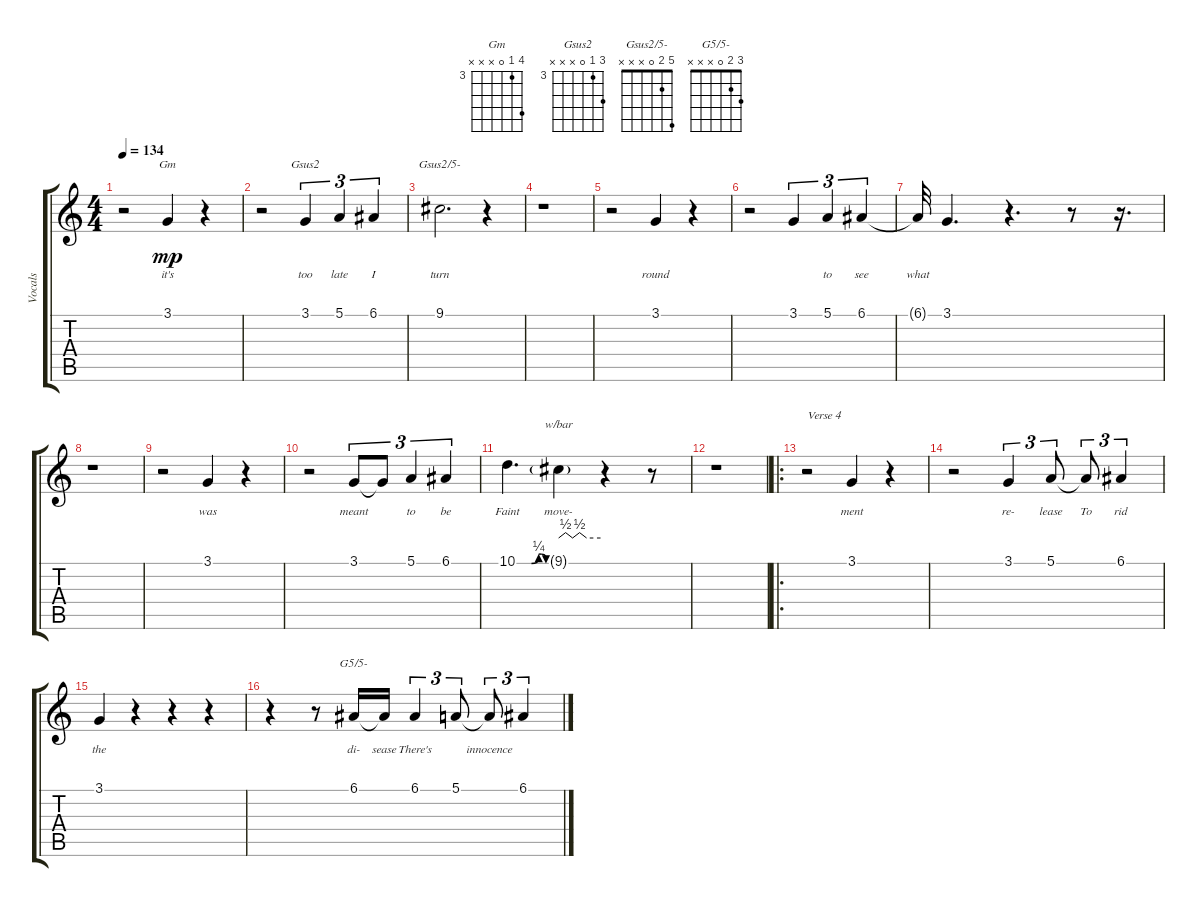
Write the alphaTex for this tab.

\track ("Vocals" "Vocals") {instrument whistle}
\staff {score tabs}
\tuning (E4 B3 G3 D3 A2 E2) {hide}
\chord ("Gm" 6 3 0 x x x) {firstfret 3}
\chord ("Gsus2" 5 3 0 x x x) {firstfret 3}
\chord ("Gsus2/5-" 5 2 0 x x x)
\chord ("G5/5-" 3 2 0 x x x)
\ts (4 4)
\tempo 134
\clef g2
\ks c
r.2{dy mp} 3.1.4{ch "Gm" lyrics (0 "it's") lyrics (1 "") lyrics (2 "") lyrics (3 "") lyrics (4 "")} r.4 |
r.2 3.1.4{tu (3 2) ch "Gsus2" lyrics (0 "too") lyrics (1 "") lyrics (2 "") lyrics (3 "") lyrics (4 "")} 5.1.4{tu (3 2) lyrics (0 "late") lyrics (1 "") lyrics (2 "") lyrics (3 "") lyrics (4 "")} 6.1.4{tu (3 2) lyrics (0 "I") lyrics (1 "") lyrics (2 "") lyrics (3 "") lyrics (4 "")} |
9.1.2{d ch "Gsus2/5-" lyrics (0 "turn") lyrics (1 "") lyrics (2 "") lyrics (3 "") lyrics (4 "")} r.4 |
r.1 |
r.2 3.1.4{lyrics (0 "round") lyrics (1 "") lyrics (2 "") lyrics (3 "") lyrics (4 "")} r.4 |
r.2 3.1.4{tu (3 2) lyrics (0 "") lyrics (1 "") lyrics (2 "") lyrics (3 "") lyrics (4 "")} 5.1.4{tu (3 2) lyrics (0 "to") lyrics (1 "") lyrics (2 "") lyrics (3 "") lyrics (4 "")} 6.1.4{tu (3 2) lyrics (0 "see") lyrics (1 "") lyrics (2 "") lyrics (3 "") lyrics (4 "")} |
6.1{t}.32{lyrics (0 "what") lyrics (1 "") lyrics (2 "") lyrics (3 "") lyrics (4 "")} 3.1.4{d lyrics (0 "") lyrics (1 "") lyrics (2 "") lyrics (3 "") lyrics (4 "")} r.4{d} r.8 r.16{d} |
r.1 |
r.2 3.1.4{lyrics (0 "was") lyrics (1 "") lyrics (2 "") lyrics (3 "") lyrics (4 "")} r.4 |
r.2 3.1.8{tu (3 2) lyrics (0 "meant") lyrics (1 "") lyrics (2 "") lyrics (3 "") lyrics (4 "")} 3.1{t}.8{tu (3 2) lyrics (0 "") lyrics (1 "") lyrics (2 "") lyrics (3 "") lyrics (4 "")} 5.1.4{tu (3 2) lyrics (0 "to") lyrics (1 "") lyrics (2 "") lyrics (3 "") lyrics (4 "")} 6.1.4{tu (3 2) lyrics (0 "be") lyrics (1 "") lyrics (2 "") lyrics (3 "") lyrics (4 "")} |
10.1{be (custom 0 0 15 0 30 0 45 1 50 1 60 0)}.4{d lyrics (0 "Faint") lyrics (1 "") lyrics (2 "") lyrics (3 "") lyrics (4 "")} 9.1{g}.4{tbe (custom default 0 0 10 2 20 0 30 2 40 0 60 0) lyrics (0 "move-") lyrics (1 "") lyrics (2 "") lyrics (3 "") lyrics (4 "")} r.4 r.8 |
r.1 |
\ro
r.2{txt "Verse 4"} 3.1.4{lyrics (0 "ment") lyrics (1 "") lyrics (2 "") lyrics (3 "") lyrics (4 "")} r.4 |
r.2 3.1.4{tu (3 2) lyrics (0 "re-") lyrics (1 "") lyrics (2 "") lyrics (3 "") lyrics (4 "")} 5.1.8{tu (3 2) lyrics (0 "lease") lyrics (1 "") lyrics (2 "") lyrics (3 "") lyrics (4 "")} 5.1{t}.8{tu (3 2) lyrics (0 "To") lyrics (1 "") lyrics (2 "") lyrics (3 "") lyrics (4 "")} 6.1.4{tu (3 2) lyrics (0 "rid") lyrics (1 "") lyrics (2 "") lyrics (3 "") lyrics (4 "")} |
3.1.4{lyrics (0 "the") lyrics (1 "") lyrics (2 "") lyrics (3 "") lyrics (4 "")} r.4 r.4 r.4 |
r.4 r.8 6.1.16{ch "G5/5-" lyrics (0 "di-") lyrics (1 "") lyrics (2 "") lyrics (3 "") lyrics (4 "")} 6.1{t}.16{lyrics (0 "sease") lyrics (1 "") lyrics (2 "") lyrics (3 "") lyrics (4 "")} 6.1.4{tu (3 2) lyrics (0 "There's") lyrics (1 "") lyrics (2 "") lyrics (3 "") lyrics (4 "")} 5.1.8{tu (3 2) lyrics (0 "") lyrics (1 "") lyrics (2 "") lyrics (3 "") lyrics (4 "")} 5.1{t}.8{tu (3 2) lyrics (0 "innocence") lyrics (1 "") lyrics (2 "") lyrics (3 "") lyrics (4 "")} 6.1.4{tu (3 2) lyrics (0 "") lyrics (1 "") lyrics (2 "") lyrics (3 "") lyrics (4 "")}
